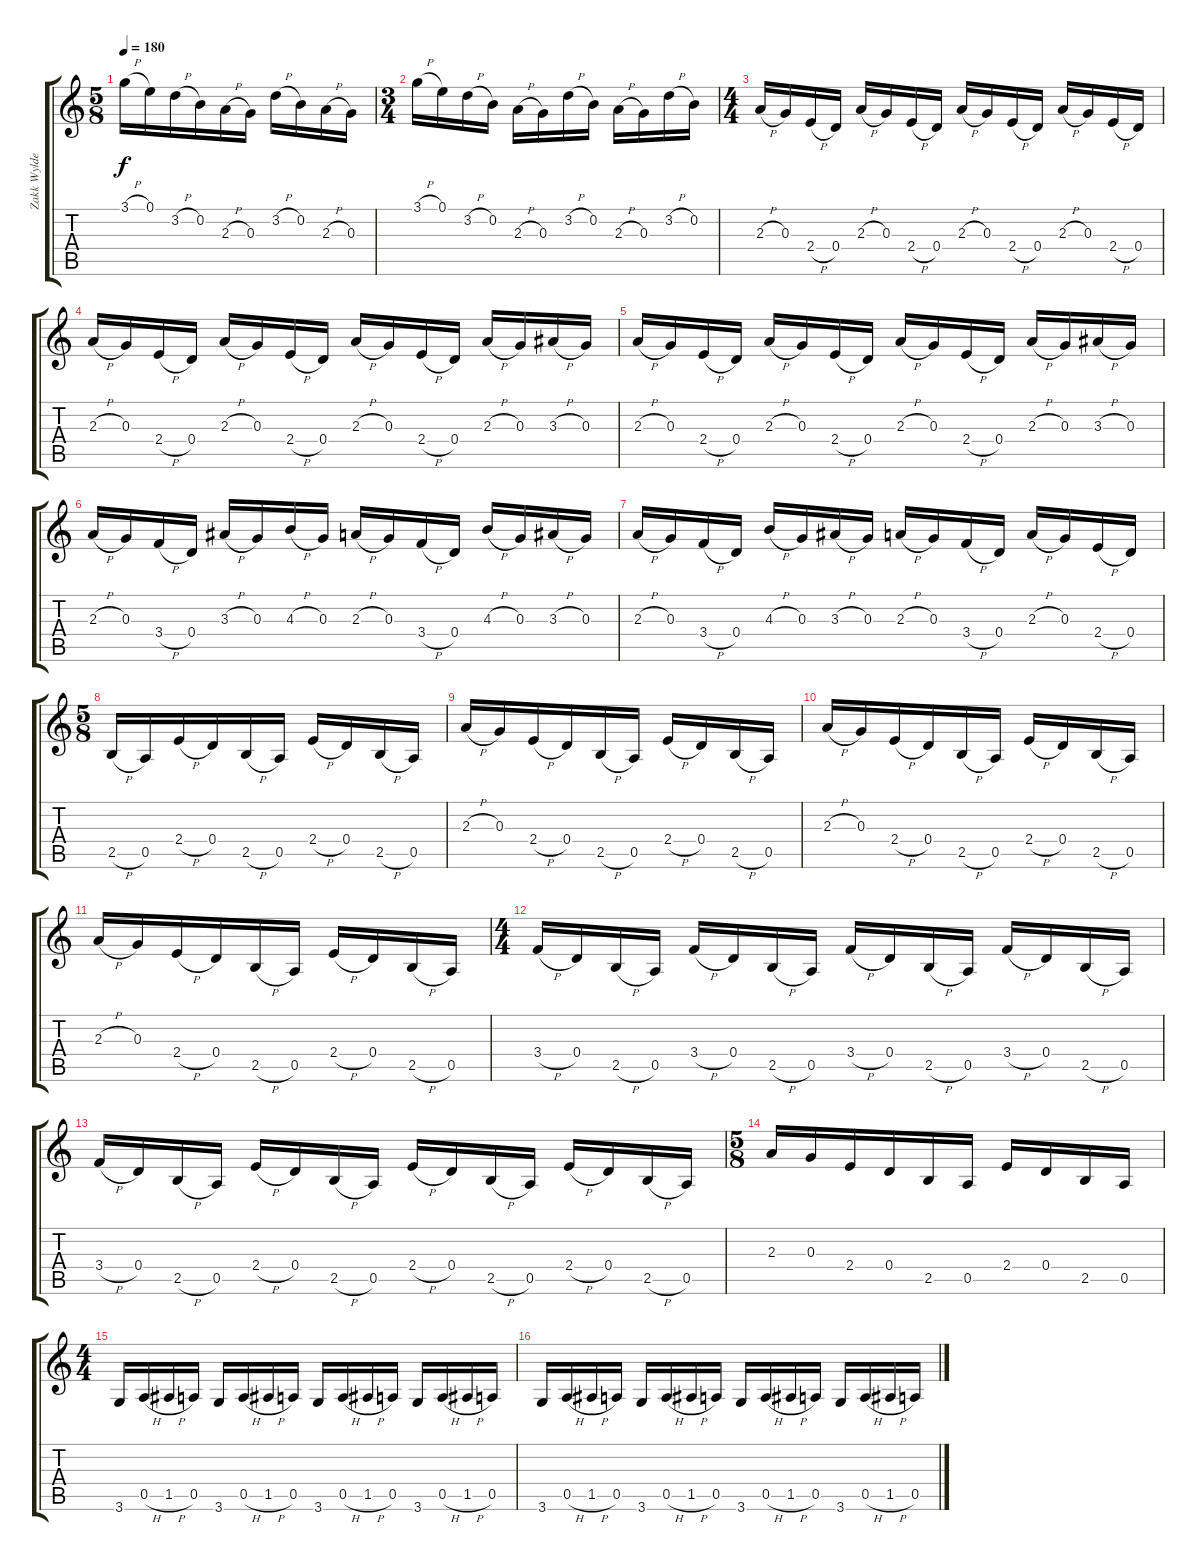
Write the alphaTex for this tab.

\track ("Zakk Wylde" "Zakk Wylde") {instrument overdrivenguitar}
\staff {score tabs}
\tuning (E4 B3 G3 D3 A2 E2) {hide}
\ts (5 8)
\tempo 180
\clef g2
\ks c
3.1{h}.16{dy f} 0.1.16 3.2{h}.16 0.2.16 2.3{h}.16 0.3.16 3.2{h}.16 0.2.16 2.3{h}.16 0.3.16 |
\ts (3 4)
3.1{h}.16 0.1.16 3.2{h}.16 0.2.16 2.3{h}.16 0.3.16 3.2{h}.16 0.2.16 2.3{h}.16 0.3.16 3.2{h}.16 0.2.16 |
\ts (4 4)
2.3{h}.16 0.3.16 2.4{h}.16 0.4.16 2.3{h}.16 0.3.16 2.4{h}.16 0.4.16 2.3{h}.16 0.3.16 2.4{h}.16 0.4.16 2.3{h}.16 0.3.16 2.4{h}.16 0.4.16 |
2.3{h}.16 0.3.16 2.4{h}.16 0.4.16 2.3{h}.16 0.3.16 2.4{h}.16 0.4.16 2.3{h}.16 0.3.16 2.4{h}.16 0.4.16 2.3{h}.16 0.3.16 3.3{h}.16 0.3.16 |
2.3{h}.16 0.3.16 2.4{h}.16 0.4.16 2.3{h}.16 0.3.16 2.4{h}.16 0.4.16 2.3{h}.16 0.3.16 2.4{h}.16 0.4.16 2.3{h}.16 0.3.16 3.3{h}.16 0.3.16 |
2.3{h}.16 0.3.16 3.4{h}.16 0.4.16 3.3{h}.16 0.3.16 4.3{h}.16 0.3.16 2.3{h}.16 0.3.16 3.4{h}.16 0.4.16 4.3{h}.16 0.3.16 3.3{h}.16 0.3.16 |
2.3{h}.16 0.3.16 3.4{h}.16 0.4.16 4.3{h}.16 0.3.16 3.3{h}.16 0.3.16 2.3{h}.16 0.3.16 3.4{h}.16 0.4.16 2.3{h}.16 0.3.16 2.4{h}.16 0.4.16 |
\ts (5 8)
2.5{h}.16 0.5.16 2.4{h}.16 0.4.16 2.5{h}.16 0.5.16 2.4{h}.16 0.4.16 2.5{h}.16 0.5.16 |
2.3{h}.16 0.3.16 2.4{h}.16 0.4.16 2.5{h}.16 0.5.16 2.4{h}.16 0.4.16 2.5{h}.16 0.5.16 |
2.3{h}.16 0.3.16 2.4{h}.16 0.4.16 2.5{h}.16 0.5.16 2.4{h}.16 0.4.16 2.5{h}.16 0.5.16 |
2.3{h}.16 0.3.16 2.4{h}.16 0.4.16 2.5{h}.16 0.5.16 2.4{h}.16 0.4.16 2.5{h}.16 0.5.16 |
\ts (4 4)
3.4{h}.16 0.4.16 2.5{h}.16 0.5.16 3.4{h}.16 0.4.16 2.5{h}.16 0.5.16 3.4{h}.16 0.4.16 2.5{h}.16 0.5.16 3.4{h}.16 0.4.16 2.5{h}.16 0.5.16 |
3.4{h}.16 0.4.16 2.5{h}.16 0.5.16 2.4{h}.16 0.4.16 2.5{h}.16 0.5.16 2.4{h}.16 0.4.16 2.5{h}.16 0.5.16 2.4{h}.16 0.4.16 2.5{h}.16 0.5.16 |
\ts (5 8)
2.3.16 0.3.16 2.4.16 0.4.16 2.5.16 0.5.16 2.4.16 0.4.16 2.5.16 0.5.16 |
\ts (4 4)
3.6.16 0.5{h}.16 1.5{h}.16 0.5.16 3.6.16 0.5{h}.16 1.5{h}.16 0.5.16 3.6.16 0.5{h}.16 1.5{h}.16 0.5.16 3.6.16 0.5{h}.16 1.5{h}.16 0.5.16 |
3.6.16 0.5{h}.16 1.5{h}.16 0.5.16 3.6.16 0.5{h}.16 1.5{h}.16 0.5.16 3.6.16 0.5{h}.16 1.5{h}.16 0.5.16 3.6.16 0.5{h}.16 1.5{h}.16 0.5.16
